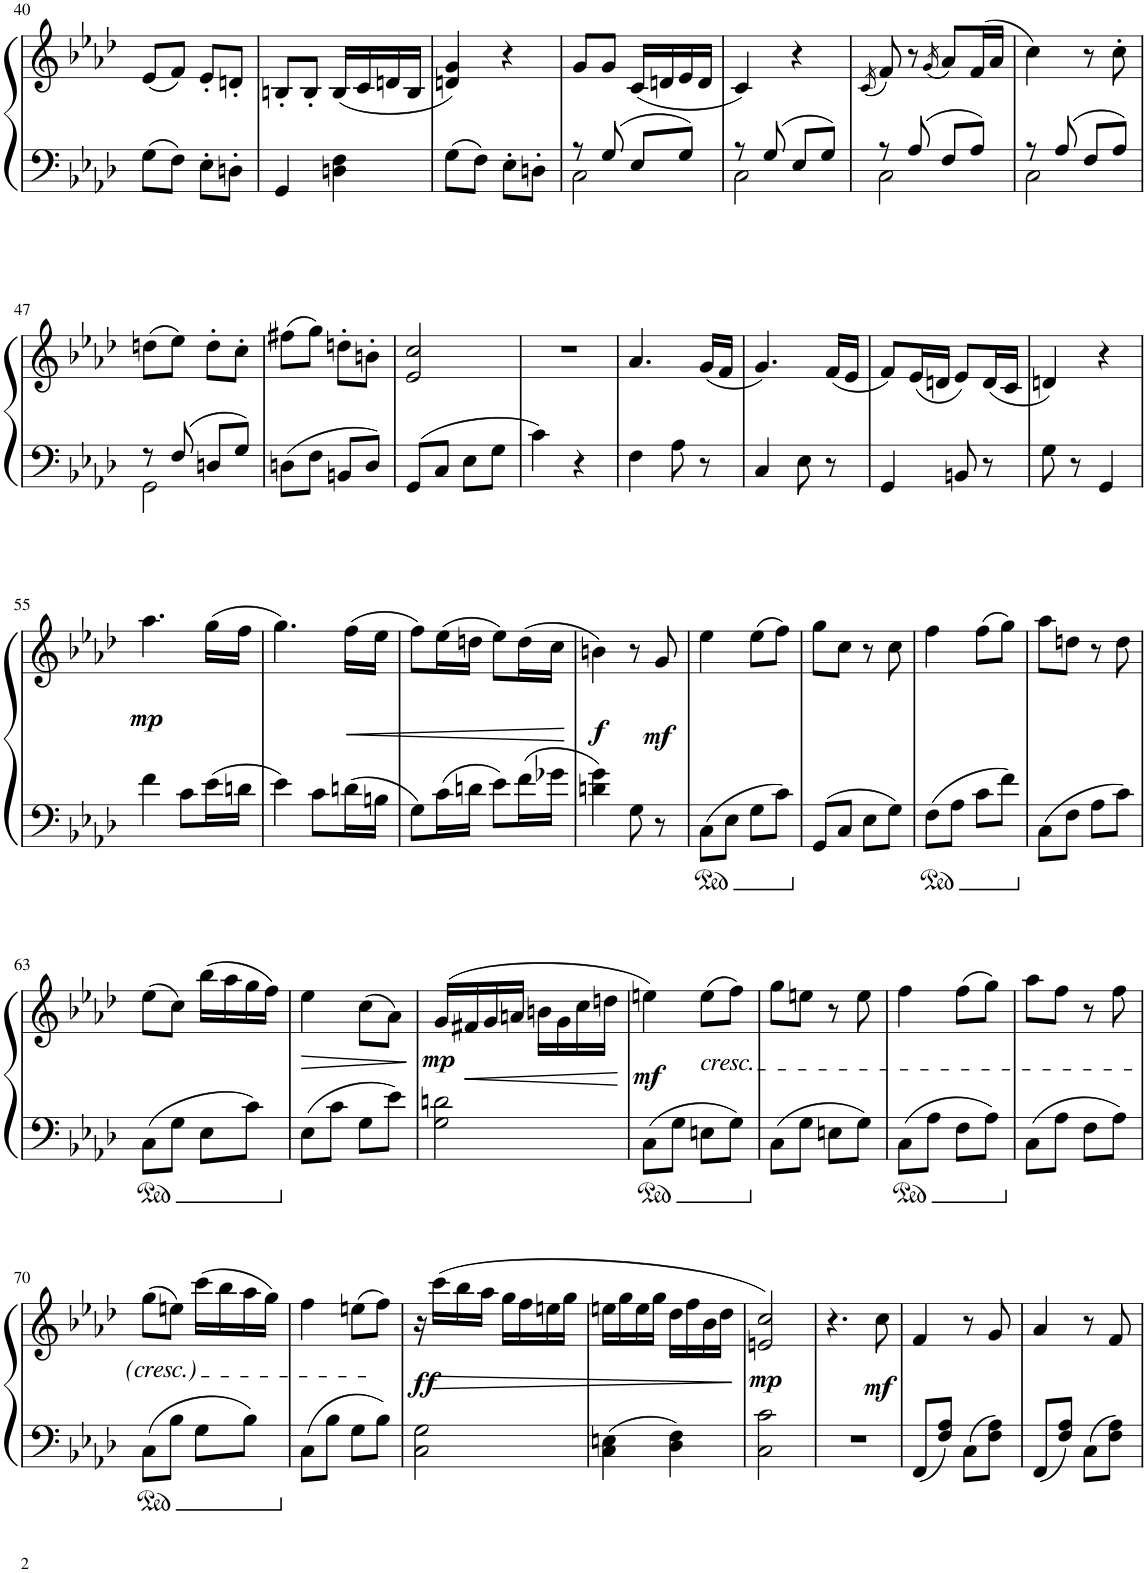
**kern	**kern	**dynam
*part1	*part1	*part1
*staff2	*staff1	*staff1/2
*I"Piano	*	*
*I'Pno.	*	*
!!LO:PB:g=z
*clefF4	*clefG2	*
*k[b-e-a-d-]	*k[b-e-a-d-]	*
*M2/4	*M2/4	*
=40	=40	=40
8G\L	(8e-/L	.
8F\J	8f/J)	.
8E-'\L	8e-'/L	.
8Dn'\J	8dn'/J	.
=41	=41	=41
4GG/	8Bn'/L	.
.	8B'/J	.
4Dn\ 4F\	(16B/LL	.
.	16c/	.
.	16dn/	.
.	16B/JJ	.
=42	=42	=42
8G\L	4dn/ 4g/)	.
8F\J	.	.
8E-'\L	4r	.
8Dn'\J	.	.
=43	=43	=43
*^	*	*
8r	2C\	8g/L	.
8G/	.	8g/J	.
8E-/L	.	(16c/LL	.
.	.	16dn/	.
8G/J	.	16e-/	.
.	.	16d/JJ	.
=44	=44	=44	=44
8r	2C\	4c/)	.
8G/	.	.	.
8E-/L	.	4r	.
8G/J	.	.	.
=45	=45	=45	=45
.	.	(16qc/	.
8r	2C\	8f/)	.
8A-/	.	8r	.
.	.	(16qg/	.
8F/L	.	8a-/L)	.
8A-/J	.	(16f/L	.
.	.	16a-/JJ	.
=46	=46	=46	=46
8r	2C\	4cc\)	.
8A-/	.	.	.
8F/L	.	8r	.
8A-/J	.	8cc'\	.
!!LO:LB:g=z
=47	=47	=47	=47
8r	2GG\	(8ddn\L	.
8F/	.	8ee-\J)	.
8Dn/L	.	8dd'\L	.
8G/J	.	8cc'\J	.
*v	*v	*	*
=48	=48	=48
8Dn\L	(8ff#X\L	.
8F\J	8gg\J)	.
8BBn/L	8ddn'\L	.
8D/J	8bn'\J	.
=49	=49	=49
8GG/L	2e-/ 2cc/	.
8C/J	.	.
8E-\L	.	.
8G\J	.	.
=50	=50	=50
4c\	2r	.
4r	.	.
=51	=51	=51
4F\	4.a-/	.
8A-\	.	.
8r	(16g/LL	.
.	16f/JJ	.
=52	=52	=52
4C/	4.g/)	.
8E-\	.	.
8r	(16f/LL	.
.	16e-/JJ	.
=53	=53	=53
4GG/	8f/L)	.
.	(16e-/L	.
.	16dn/JJ	.
8BBn/	8e-/L)	.
8r	(16d/L	.
.	16c/JJ	.
=54	=54	=54
8G\	4dn/)	.
8r	.	.
4GG/	4r	.
!!LO:LB:g=z
=55	=55	=55
!	!	!LO:DY:b
4f\	4.aa-\	mp
8c\L	.	.
16e-\L	(16gg\LL	.
16dn\JJ	16ff\JJ	.
=56	=56	=56
4e-\	4.gg\)	.
8c\L	.	.
!	!	!LO:HP:b
16dn\L	(16ff\LL	<
16Bn\JJ	16ee-\JJ	.
=57	=57	=57
8G\L	8ff\L)	.
16c\L	(16ee-\L	.
16dn\JJ	16ddn\JJ	.
8e-\L	8ee-\L)	.
16f\L	(16dd\L	.
16g-X\JJ	16cc\JJ	.
.	.	[
=58	=58	=58
!	!	!LO:DY:b
4dn\ 4g\	4bn\)	f
8G\	8r	.
!	!	!LO:DY:b
8r	8g/	mf
=59	=59	=59
8C\L	4ee-\	.
8E-\J	.	.
8G\L	(8ee-\L	.
8c\J	8ff\J)	.
=60	=60	=60
8GG/L	8gg\L	.
8C/J	8cc\J	.
8E-\L	8r	.
8G\J	8cc\	.
=61	=61	=61
8F\L	4ff\	.
8A-\J	.	.
8c\L	(8ff\L	.
8f\J	8gg\J)	.
=62	=62	=62
8C\L	8aa-\L	.
8F\J	8ddn\J	.
8A-\L	8r	.
8c\J	8dd\	.
!!LO:LB:g=z
=63	=63	=63
8C\L	(8ee-\L	.
8G\J	8cc\J)	.
8E-\L	(16bb-\LL	.
.	16aa-\	.
8c\J	16gg\	.
.	16ff\JJ)	.
=64	=64	=64
!	!	!LO:HP:b
8E-\L	4ee-\	>
8c\J	.	.
8G\L	(8cc\L	.
8e-\J	8a-\J)	.
.	.	]
=65	=65	=65
!	!	!LO:DY:b
2G\ 2dn\	(16g/LL	mp
!	!	!LO:HP:b
.	16f#X/	<
.	16g/	.
.	16an/JJ	.
.	16bn\LL	.
.	16g\	.
.	16cc\	.
.	16ddn\JJ	.
.	.	[
=66	=66	=66
!	!	!LO:DY:b
8C\L	4een\)	mf
8G\J	.	.
!	!LO:TX:b:i:t=cresc.	!
8En\L	(8ee\L	.
8G\J	8ff\J)	.
=67	=67	=67
8C\L	8gg\L	.
8G\J	8een\J	.
8En\L	8r	.
8G\J	8ee\	.
=68	=68	=68
8C\L	4ff\	.
8A-\J	.	.
8F\L	(8ff\L	.
8A-\J	8gg\J)	.
=69	=69	=69
8C\L	8aa-\L	.
8A-\J	8ff\J	.
8F\L	8r	.
8A-\J	8ff\	.
!!LO:LB:g=z
=70	=70	=70
8C\L	(8gg\L	.
8B-\J	8een\J)	.
8G\L	(16ccc\LL	.
.	16bb-\	.
8B-\J	16aa-\	.
.	16gg\JJ)	.
=71	=71	=71
8C\L	4ff\	.
8B-\J	.	.
8G\L	(8een\L	.
8B-\J	8ff\J)	.
=72	=72	=72
!	!	!LO:DY:b
2C\ 2G\	16r	ff
!	!	!LO:HP:b
.	(16ccc\LL	>
.	16bb-\	.
.	16aa-\JJ	.
.	16gg\LL	.
.	16ff\	.
.	16een\	.
.	16gg\JJ	.
=73	=73	=73
4C\ 4En\	16een\LL	.
.	16gg\	.
.	16ee\	.
.	16gg\JJ	.
4D-\ 4F\	16dd-\LL	.
.	16ff\	.
.	16b-\	.
.	16dd-\JJ	.
.	.	]
=74	=74	=74
!	!	!LO:DY:b
2C\ 2c\	2en/ 2cc/)	mp
=75	=75	=75
2r	4.r	.
!	!	!LO:DY:b
.	8cc\	mf
=76	=76	=76
8FF/L	4f/	.
8F/ 8A-/J	.	.
8C\L	8r	.
8F\ 8A-\J	8g/	.
=77	=77	=77
8FF/L	4a-/	.
8F/ 8A-/J	.	.
8C\L	8r	.
8F\ 8A-\J	8f/	.
=	=	=
*-	*-	*-
